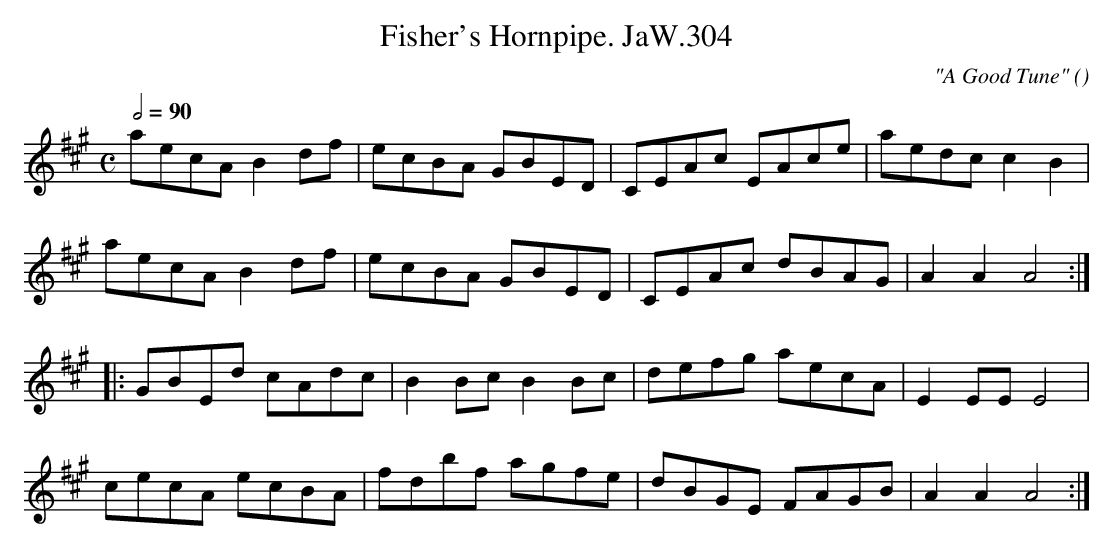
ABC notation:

X:1
T:Fisher's Hornpipe. JaW.304
M:C
L:1/8
Q:1/2=90
C:"A Good Tune"
O:
K:A
aecA B2df|ecBA GBED|CEAc EAce|aedc c2B2|
aecA B2df|ecBA GBED|CEAc dBAG|A2A2A4:|
|:GBEd cAdc|B2Bc B2Bc|defg aecA|E2EE E4|
cecA ecBA|fdbf agfe|dBGE FAGB|A2A2A4:|
